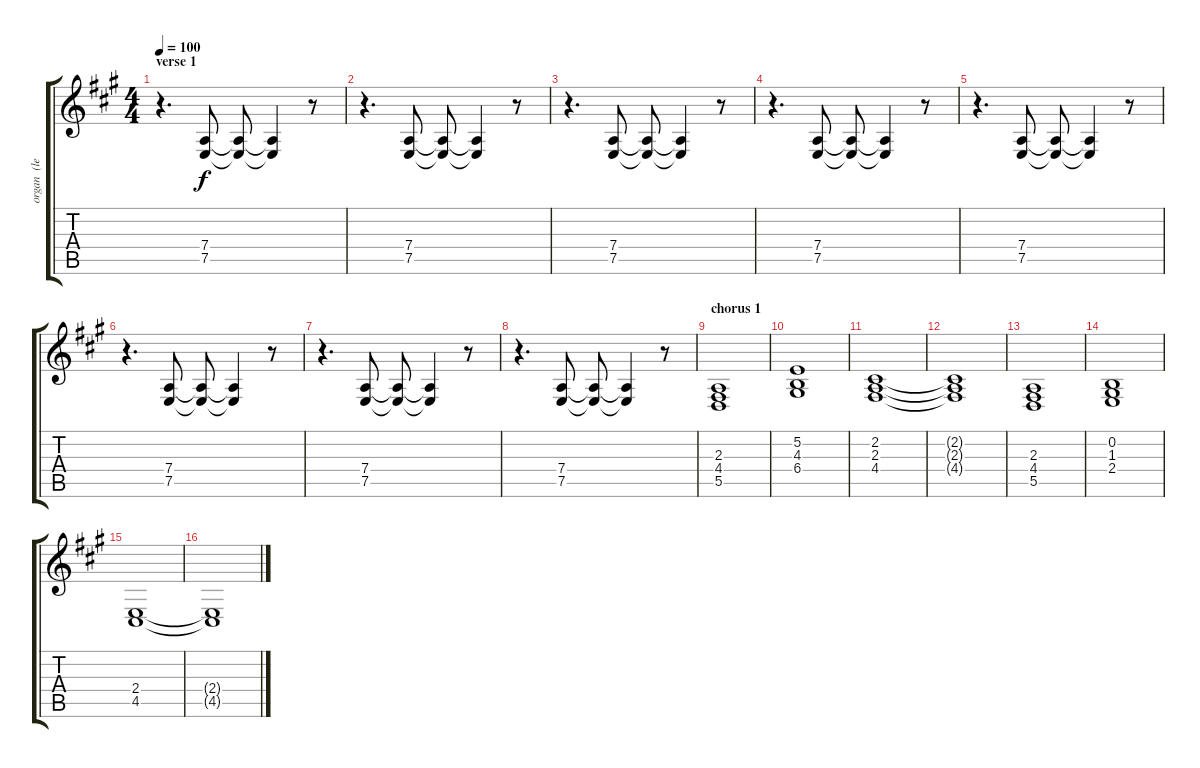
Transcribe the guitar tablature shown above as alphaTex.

\track ("organ  (left hand)" "organ  (le") {instrument rockorgan}
\staff {score tabs}
\tuning (E4 B3 G3 D3 A2 E2) {hide}
\ts (4 4)
\section ("" "verse 1")
\tempo 100
\clef g2
\ks a
r.4{d dy f} (7.4 7.5).8 (7.4{t} 7.5{t}).8 (7.4{t} 7.5{t}).4 r.8 |
r.4{d} (7.4 7.5).8 (7.4{t} 7.5{t}).8 (7.4{t} 7.5{t}).4 r.8 |
r.4{d} (7.4 7.5).8 (7.4{t} 7.5{t}).8 (7.4{t} 7.5{t}).4 r.8 |
r.4{d} (7.4 7.5).8 (7.4{t} 7.5{t}).8 (7.4{t} 7.5{t}).4 r.8 |
r.4{d} (7.4 7.5).8 (7.4{t} 7.5{t}).8 (7.4{t} 7.5{t}).4 r.8 |
r.4{d} (7.4 7.5).8 (7.4{t} 7.5{t}).8 (7.4{t} 7.5{t}).4 r.8 |
r.4{d} (7.4 7.5).8 (7.4{t} 7.5{t}).8 (7.4{t} 7.5{t}).4 r.8 |
r.4{d} (7.4 7.5).8 (7.4{t} 7.5{t}).8 (7.4{t} 7.5{t}).4 r.8 |
\section ("" "chorus 1")
(2.3 4.4 5.5).1 |
(5.2 4.3 6.4).1 |
(2.2 2.3 4.4).1 |
(2.2{t} 2.3{t} 4.4{t}).1 |
(2.3 4.4 5.5).1 |
(0.2 1.3 2.4).1 |
(2.4 4.5).1 |
(2.4{t} 4.5{t}).1
